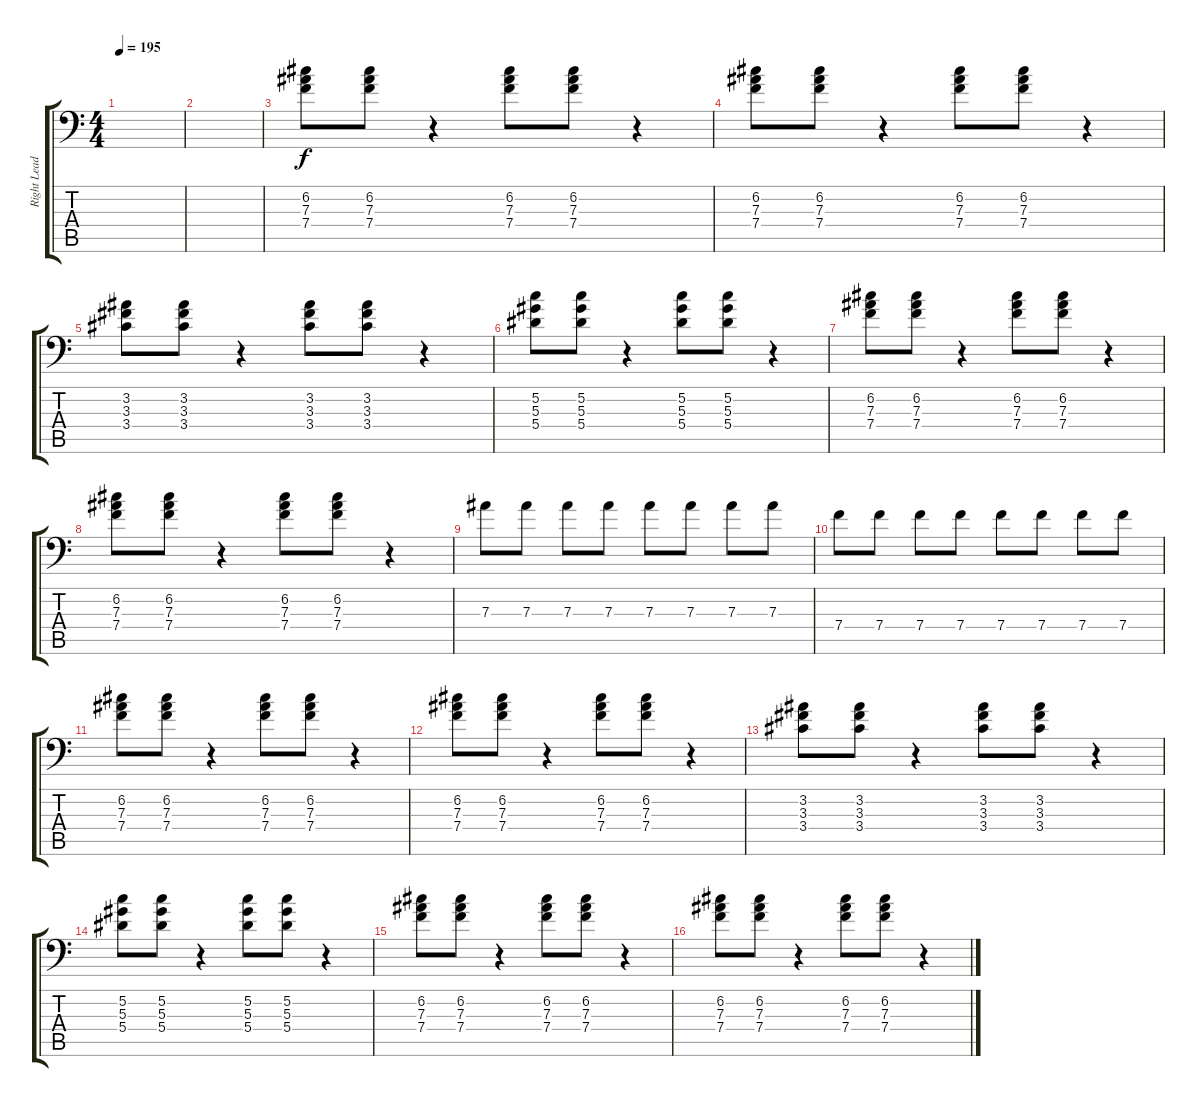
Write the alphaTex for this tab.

\track ("Right Lead 1" "Right Lead") {instrument distortionguitar}
\staff {score tabs}
\tuning (C4 G3 Eb3 Bb2 F2 Bb1) {hide}
\ts (4 4)
\tempo 195
\clef f4
\ks c
|
|
(6.2 7.3 7.4).8{instrument overdrivenguitar} (6.2 7.3 7.4).8 r.4 (6.2 7.3 7.4).8 (6.2 7.3 7.4).8 r.4 |
(6.2 7.3 7.4).8 (6.2 7.3 7.4).8 r.4 (6.2 7.3 7.4).8 (6.2 7.3 7.4).8 r.4 |
(3.2 3.3 3.4).8 (3.2 3.3 3.4).8 r.4 (3.2 3.3 3.4).8 (3.2 3.3 3.4).8 r.4 |
(5.2 5.3 5.4).8 (5.2 5.3 5.4).8 r.4 (5.2 5.3 5.4).8 (5.2 5.3 5.4).8 r.4 |
(6.2 7.3 7.4).8 (6.2 7.3 7.4).8 r.4 (6.2 7.3 7.4).8 (6.2 7.3 7.4).8 r.4 |
(6.2 7.3 7.4).8 (6.2 7.3 7.4).8 r.4 (6.2 7.3 7.4).8 (6.2 7.3 7.4).8 r.4 |
7.3.8{instrument distortionguitar} 7.3.8 7.3.8 7.3.8 7.3.8 7.3.8 7.3.8 7.3.8 |
7.4.8 7.4.8 7.4.8 7.4.8 7.4.8 7.4.8 7.4.8 7.4.8 |
(6.2 7.3 7.4).8{instrument overdrivenguitar} (6.2 7.3 7.4).8 r.4 (6.2 7.3 7.4).8 (6.2 7.3 7.4).8 r.4 |
(6.2 7.3 7.4).8 (6.2 7.3 7.4).8 r.4 (6.2 7.3 7.4).8 (6.2 7.3 7.4).8 r.4 |
(3.2 3.3 3.4).8 (3.2 3.3 3.4).8 r.4 (3.2 3.3 3.4).8 (3.2 3.3 3.4).8 r.4 |
(5.2 5.3 5.4).8 (5.2 5.3 5.4).8 r.4 (5.2 5.3 5.4).8 (5.2 5.3 5.4).8 r.4 |
(6.2 7.3 7.4).8 (6.2 7.3 7.4).8 r.4 (6.2 7.3 7.4).8 (6.2 7.3 7.4).8 r.4 |
(6.2 7.3 7.4).8 (6.2 7.3 7.4).8 r.4 (6.2 7.3 7.4).8 (6.2 7.3 7.4).8 r.4
